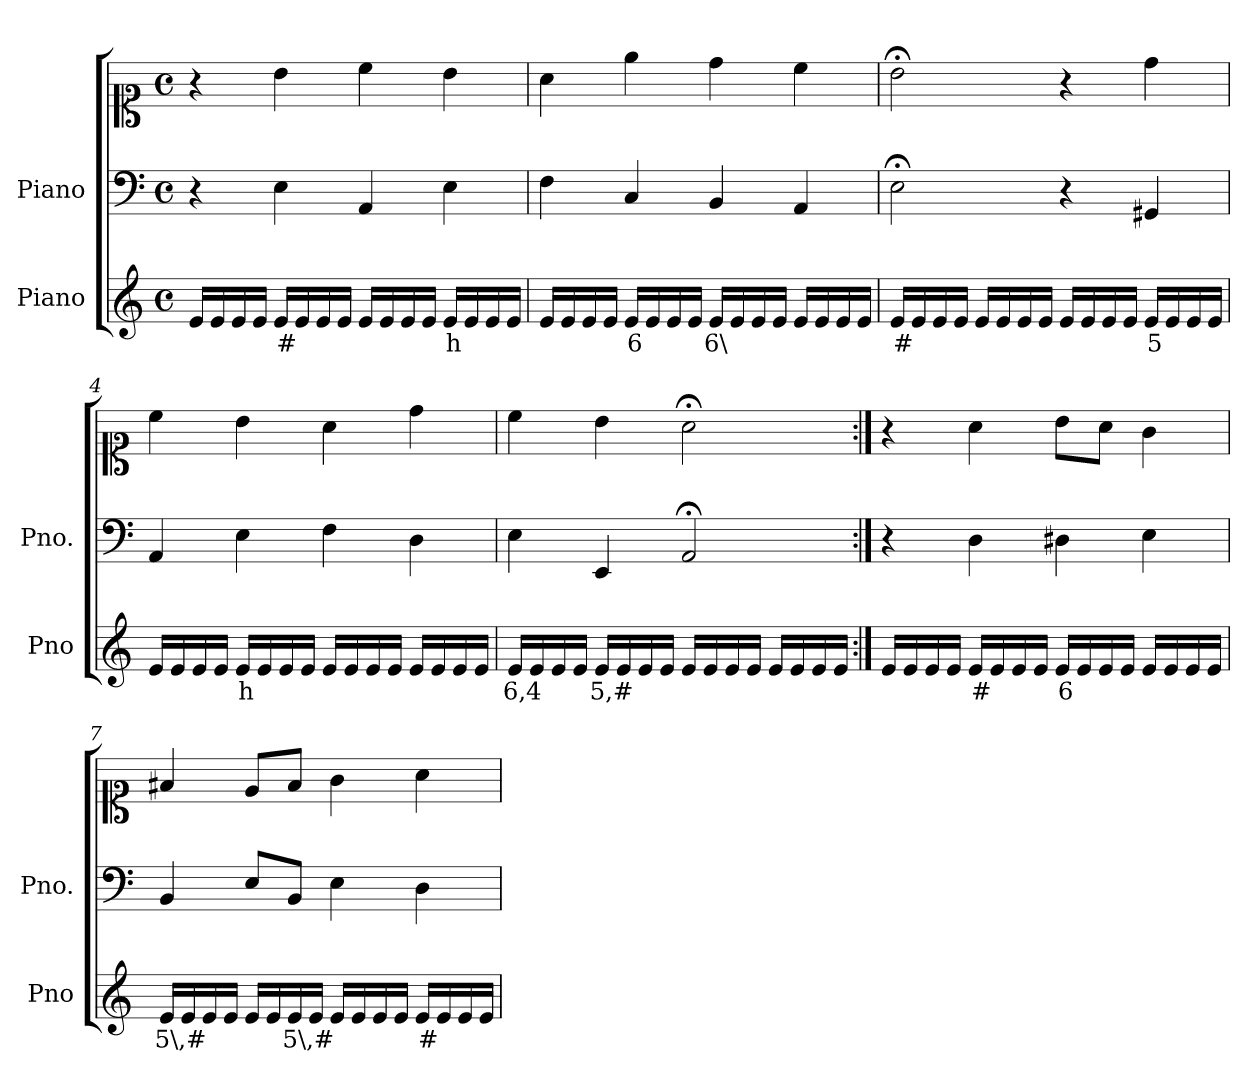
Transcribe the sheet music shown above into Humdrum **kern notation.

**kern	**text	**kern	**kern
*part2	*part2	*part1	*part1
*staff3	*staff3	*staff2	*staff1
*I"Piano	*	*I"Piano	*
*I'Pno	*	*I'Pno.	*
*clefG2	*	*clefF4	*clefC1
*k[]	*	*k[]	*k[]
*M4/4	*	*M4/4	*M4/4
*met(c)	*	*met(c)	*met(c)
=1	=1	=1	=1
16e/LL	.	4r	4r
16e/	.	.	.
16e/	.	.	.
16e/JJ	.	.	.
!	!LO:LY:b	!	!
16e/LL	#	4E\	4b\
16e/	.	.	.
16e/	.	.	.
16e/JJ	.	.	.
16e/LL	.	4AA/	4cc\
16e/	.	.	.
16e/	.	.	.
16e/JJ	.	.	.
!	!LO:LY:b	!	!
16e/LL	h	4E\	4b\
16e/	.	.	.
16e/	.	.	.
16e/JJ	.	.	.
=2	=2	=2	=2
16e/LL	.	4F\	4a\
16e/	.	.	.
16e/	.	.	.
16e/JJ	.	.	.
!	!LO:LY:b	!	!
16e/LL	6	4C/	4ee\
16e/	.	.	.
16e/	.	.	.
16e/JJ	.	.	.
!	!LO:LY:b	!	!
16e/LL	6\	4BB/	4dd\
16e/	.	.	.
16e/	.	.	.
16e/JJ	.	.	.
16e/LL	.	4AA/	4cc\
16e/	.	.	.
16e/	.	.	.
16e/JJ	.	.	.
=3	=3	=3	=3
!	!LO:LY:b	!	!
16e/LL	#	2E;<\	2b;<\
16e/	.	.	.
16e/	.	.	.
16e/JJ	.	.	.
16e/LL	.	.	.
16e/	.	.	.
16e/	.	.	.
16e/JJ	.	.	.
16e/LL	.	4r	4r
16e/	.	.	.
16e/	.	.	.
16e/JJ	.	.	.
!	!LO:LY:b	!	!
16e/LL	5	4GG#X/	4dd\
16e/	.	.	.
16e/	.	.	.
16e/JJ	.	.	.
=4	=4	=4	=4
16e/LL	.	4AA/	4cc\
16e/	.	.	.
16e/	.	.	.
16e/JJ	.	.	.
!	!LO:LY:b	!	!
16e/LL	h	4E\	4b\
16e/	.	.	.
16e/	.	.	.
16e/JJ	.	.	.
16e/LL	.	4F\	4a\
16e/	.	.	.
16e/	.	.	.
16e/JJ	.	.	.
16e/LL	.	4D\	4dd\
16e/	.	.	.
16e/	.	.	.
16e/JJ	.	.	.
=5	=5	=5	=5
!	!LO:LY:b	!	!
16e/LL	6,4	4E\	4cc\
16e/	.	.	.
16e/	.	.	.
16e/JJ	.	.	.
!	!LO:LY:b	!	!
16e/LL	5,#	4EE/	4b\
16e/	.	.	.
16e/	.	.	.
16e/JJ	.	.	.
16e/LL	.	2AA;</	2a;<\
16e/	.	.	.
16e/	.	.	.
16e/JJ	.	.	.
16e/LL	.	.	.
16e/	.	.	.
16e/	.	.	.
16e/JJ	.	.	.
=6:|!	=6:|!	=6:|!	=6:|!
16e/LL	.	4r	4r
16e/	.	.	.
16e/	.	.	.
16e/JJ	.	.	.
!	!LO:LY:b	!	!
16e/LL	#	4D\	4a\
16e/	.	.	.
16e/	.	.	.
16e/JJ	.	.	.
!	!LO:LY:b	!	!
16e/LL	6	4D#X\	8b\L
16e/	.	.	.
16e/	.	.	8a\J
16e/JJ	.	.	.
16e/LL	.	4E\	4g\
16e/	.	.	.
16e/	.	.	.
16e/JJ	.	.	.
=7	=7	=7	=7
!	!LO:LY:b	!	!
16e/LL	5\,#	4BB/	4f#X/
16e/	.	.	.
16e/	.	.	.
16e/JJ	.	.	.
16e/LL	.	8E/L	8e/L
16e/	.	.	.
!	!LO:LY:b	!	!
16e/	5\,#	8BB/J	8f#/J
16e/JJ	.	.	.
16e/LL	.	4E\	4g\
16e/	.	.	.
16e/	.	.	.
16e/JJ	.	.	.
!	!LO:LY:b	!	!
16e/LL	#	4D\	4a\
16e/	.	.	.
16e/	.	.	.
16e/JJ	.	.	.
=	=	=	=
*-	*-	*-	*-
